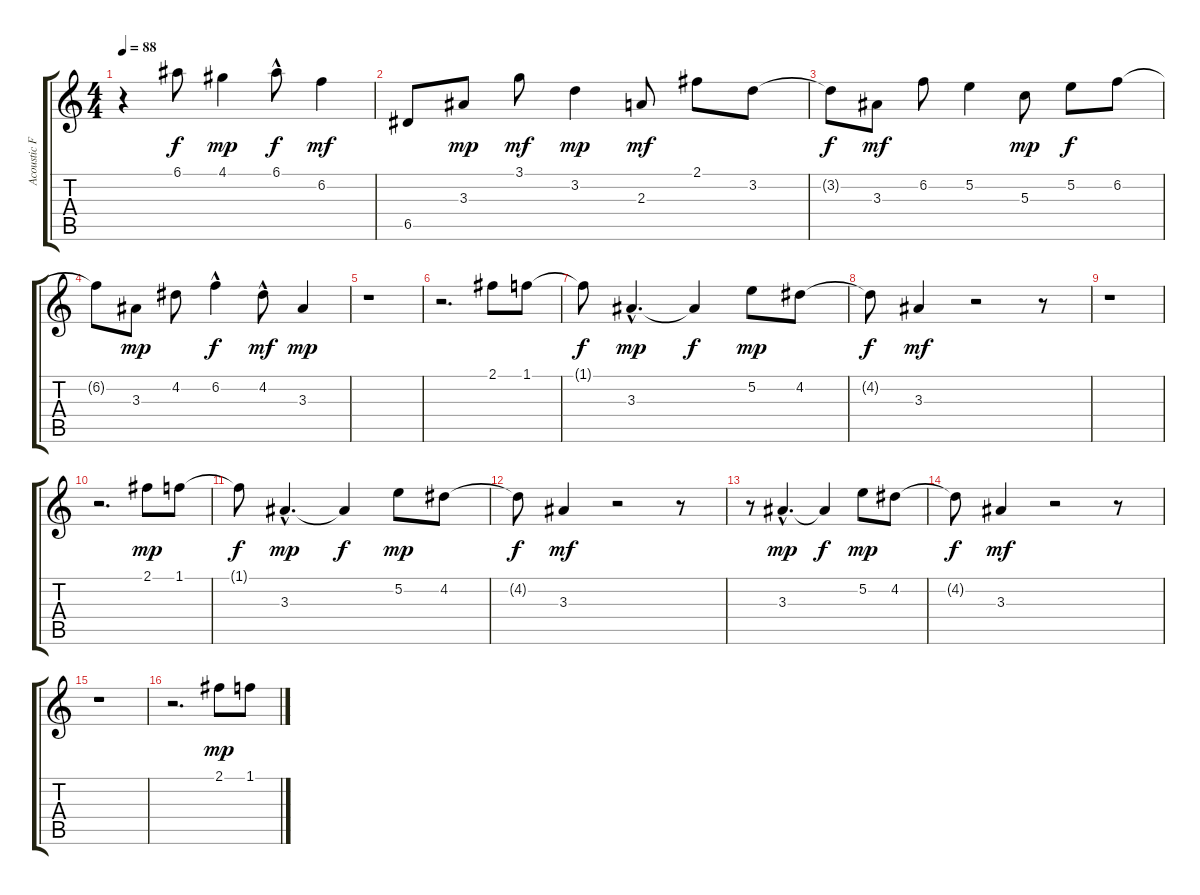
\track ("Acoustic Fills" "Acoustic F") {instrument acousticguitarsteel}
\staff {score tabs}
\tuning (E4 B3 G3 D3 A2 E2) {hide}
\ts (4 4)
\tempo 88
\clef g2
\ks c
r.4{dy f instrument acousticguitarsteel} 6.1.8 4.1.4{dy mp} 6.1{hac}.8{dy f} 6.2.4{dy mf} |
6.5.8 3.3.8{dy mp} 3.1.8{dy mf} 3.2.4{dy mp} 2.3.8{dy mf} 2.1.8 3.2.8 |
3.2{t}.8{dy f} 3.3.8{dy mf} 6.2.8 5.2.4 5.3.8{dy mp} 5.2.8{dy f} 6.2.8 |
6.2{t}.8 3.3.8{dy mp} 4.2.8 6.2{hac}.4{dy f} 4.2{hac}.8{dy mf} 3.3.4{dy mp} |
r.1 |
r.2{d} 2.1.8 1.1.8 |
1.1{t}.8{dy f} 3.3{hac}.4{d dy mp} 3.3{t}.4{dy f} 5.2.8{dy mp} 4.2.8 |
4.2{t}.8{dy f} 3.3.4{dy mf} r.2 r.8 |
r.1 |
r.2{d} 2.1.8{dy mp} 1.1.8 |
1.1{t}.8{dy f} 3.3{hac}.4{d dy mp} 3.3{t}.4{dy f} 5.2.8{dy mp} 4.2.8 |
4.2{t}.8{dy f} 3.3.4{dy mf} r.2 r.8 |
r.8 3.3{hac}.4{d dy mp} 3.3{t}.4{dy f} 5.2.8{dy mp} 4.2.8 |
4.2{t}.8{dy f} 3.3.4{dy mf} r.2 r.8 |
r.1 |
r.2{d} 2.1.8{dy mp} 1.1.8
